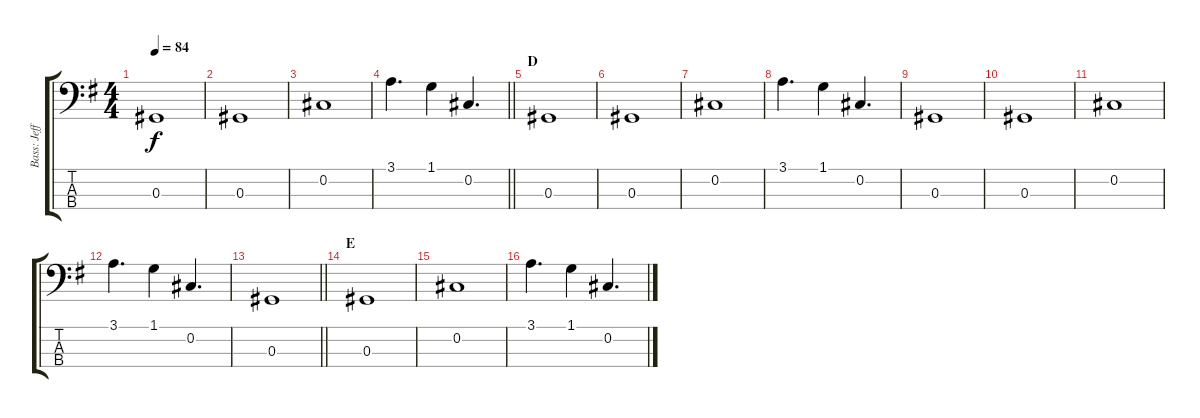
\track ("Bass: Jeff" "Bass: Jeff") {instrument synthbass2}
\staff {score tabs}
\tuning (Gb2 Db2 Ab1 Eb1) {hide}
\ts (4 4)
\tempo 84
\clef f4
\ks g
0.3.1{dy f} |
0.3.1 |
0.2.1 |
\barLineRight lightlight
3.1.4{d} 1.1.4 0.2.4{d} |
\section ("" "D")
0.3.1 |
0.3.1 |
0.2.1 |
3.1.4{d} 1.1.4 0.2.4{d} |
0.3.1 |
0.3.1 |
0.2.1 |
3.1.4{d} 1.1.4 0.2.4{d} |
\barLineRight lightlight
0.3.1 |
\section ("" "E")
0.3.1 |
0.2.1 |
3.1.4{d} 1.1.4 0.2.4{d}
